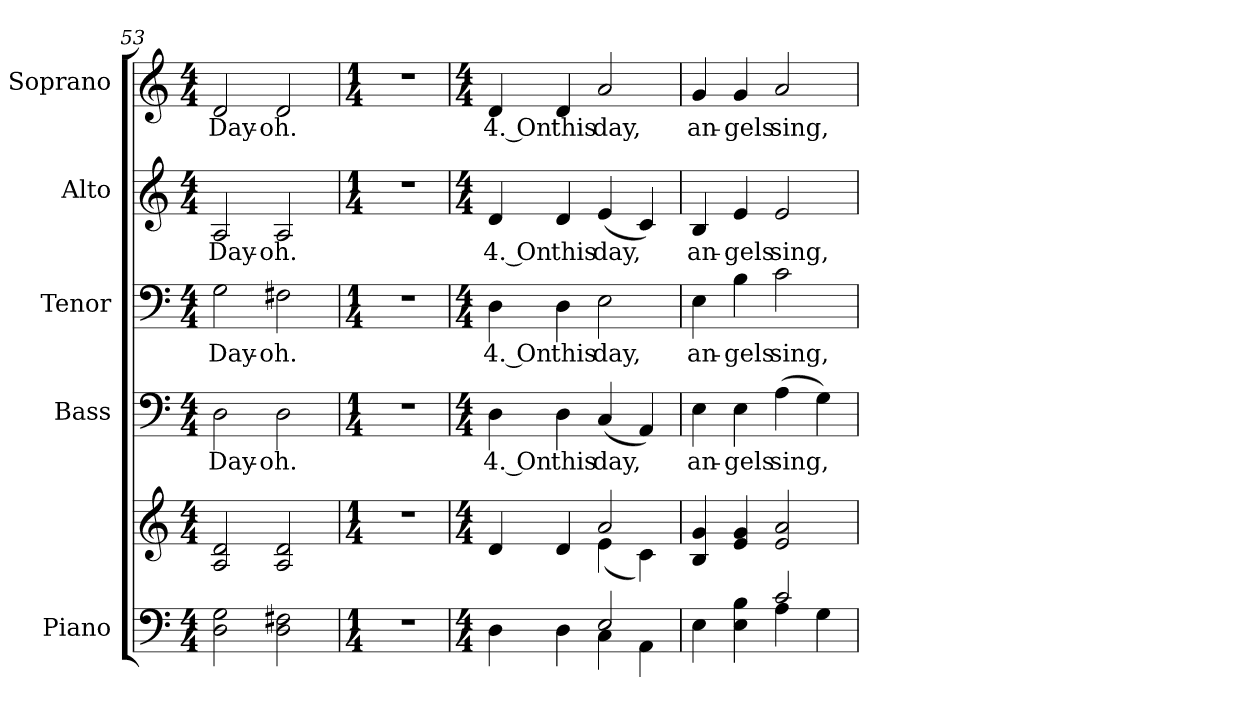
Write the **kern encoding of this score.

**kern	**kern	**kern	**text	**kern	**text	**kern	**text	**kern	**text
*part5	*part5	*part4	*part4	*part3	*part3	*part2	*part2	*part1	*part1
*staff6	*staff5	*staff4	*staff4	*staff3	*staff3	*staff2	*staff2	*staff1	*staff1
*I"Piano	*	*I"Bass	*	*I"Tenor	*	*I"Alto	*	*I"Soprano	*
*I'Pno.	*	*I'B.	*	*I'T.	*	*I'A.	*	*I'S.	*
!!LO:PB:g=z
*clefF4	*clefG2	*clefF4	*	*clefF4	*	*clefG2	*	*clefG2	*
*k[]	*k[]	*k[]	*	*k[]	*	*k[]	*	*k[]	*
*C:	*C:	*C:	*	*C:	*	*C:	*	*C:	*
*M4/4	*M4/4	*M4/4	*	*M4/4	*	*M4/4	*	*M4/4	*
=53	=53	=53	=53	=53	=53	=53	=53	=53	=53
!	!	!	!LO:LY:b:color=#000000	!	!	!	!	!	!
!	!	!	!	!	!LO:LY:b:color=#000000	!	!	!	!
!	!	!	!	!	!	!	!LO:LY:b:color=#000000	!	!
!	!	!	!	!	!	!	!	!	!LO:LY:b:color=#000000
2Di\ 2Gi	2Ai/ 2di	2Di\	Day-	2Gi\	Day-	2Ai/	Day-	2di/	Day-
!	!	!	!LO:LY:b:color=#000000	!	!	!	!	!	!
!	!	!	!	!	!LO:LY:b:color=#000000	!	!	!	!
!	!	!	!	!	!	!	!LO:LY:b:color=#000000	!	!
!	!	!	!	!	!	!	!	!	!LO:LY:b:color=#000000
2Di\ 2F#Xi	2Ai/ 2di	2Di\	-oh.	2F#Xi\	-oh.	2Ai/	-oh.	2di/	-oh.
=54	=54	=54	=54	=54	=54	=54	=54	=54	=54
*M1/4	*M1/4	*M1/4	*	*M1/4	*	*M1/4	*	*M1/4	*
!LO:N:vis=1	!LO:N:vis=1	!LO:N:vis=1	!	!LO:N:vis=1	!	!LO:N:vis=1	!	!LO:N:vis=1	!
4r	4r	4r	.	4r	.	4r	.	4r	.
!!LO:PB:g=z
=55	=55	=55	=55	=55	=55	=55	=55	=55	=55
*M4/4	*M4/4	*M4/4	*	*M4/4	*	*M4/4	*	*M4/4	*
*^	*^	*	*	*	*	*	*	*	*
!	!	!	!	!	!LO:LY:b:color=#000000	!	!	!	!	!	!
!	!	!	!	!	!	!	!LO:LY:b:color=#000000	!	!	!	!
!	!	!	!	!	!	!	!	!	!LO:LY:b:color=#000000	!	!
!	!	!	!	!	!	!	!	!	!	!	!LO:LY:b:color=#000000
4Di\	2ryy	4di/	2ryy	4Di\	4. On	4Di\	4. On	4di/	4. On	4di/	4. On
!	!	!	!	!	!LO:LY:b:color=#000000	!	!	!	!	!	!
!	!	!	!	!	!	!	!LO:LY:b:color=#000000	!	!	!	!
!	!	!	!	!	!	!	!	!	!LO:LY:b:color=#000000	!	!
!	!	!	!	!	!	!	!	!	!	!	!LO:LY:b:color=#000000
4Di\	.	4di/	.	4Di\	this	4Di\	this	4di/	this	4di/	this
!	!	!	!	!	!LO:LY:b:color=#000000	!	!	!	!	!	!
!	!	!	!	!	!	!	!LO:LY:b:color=#000000	!	!	!	!
!	!	!	!	!	!	!	!	!	!LO:LY:b:color=#000000	!	!
!	!	!	!	!	!	!	!	!	!	!	!LO:LY:b:color=#000000
2Ei/	4Ci\	2ai/	(4ei\	(4Ci/	day,	2Ei\	day,	(4ei/	day,	2ai/	day,
.	4AAi\	.	4ci\)	4AAi/)	.	.	.	4ci/)	.	.	.
*	*	*v	*v	*	*	*	*	*	*	*	*
=56	=56	=56	=56	=56	=56	=56	=56	=56	=56	=56
*	*	*^	*	*	*	*	*	*	*	*
!	!	!	!	!	!LO:LY:b:color=#000000	!	!	!	!	!	!
*	*	*v	*v	*	*	*	*	*	*	*	*
*	*	*^	*	*	*	*	*	*	*	*
!	!	!	!	!	!	!	!LO:LY:b:color=#000000	!	!	!	!
*	*	*v	*v	*	*	*	*	*	*	*	*
*	*	*^	*	*	*	*	*	*	*	*
!	!	!	!	!	!	!	!	!	!LO:LY:b:color=#000000	!	!
*	*	*v	*v	*	*	*	*	*	*	*	*
*	*	*^	*	*	*	*	*	*	*	*
!	!	!	!	!	!	!	!	!	!	!	!LO:LY:b:color=#000000
*	*	*v	*v	*	*	*	*	*	*	*	*
4Ei\	2ryy	4Bi/ 4gi	4Ei\	an-	4Ei\	an-	4Bi/	an-	4gi/	an-
!	!	!	!	!LO:LY:b:color=#000000	!	!	!	!	!	!
!	!	!	!	!	!	!LO:LY:b:color=#000000	!	!	!	!
!	!	!	!	!	!	!	!	!LO:LY:b:color=#000000	!	!
!	!	!	!	!	!	!	!	!	!	!LO:LY:b:color=#000000
4Ei\ 4Bi	.	4ei/ 4gi	4Ei\	-gels	4Bi\	-gels	4ei/	-gels	4gi/	-gels
!	!	!	!	!LO:LY:b:color=#000000	!	!	!	!	!	!
!	!	!	!	!	!	!LO:LY:b:color=#000000	!	!	!	!
!	!	!	!	!	!	!	!	!LO:LY:b:color=#000000	!	!
!	!	!	!	!	!	!	!	!	!	!LO:LY:b:color=#000000
2ci/	4Ai\	2ei/ 2ai	(4Ai\	sing,	2ci\	sing,	2ei/	sing,	2ai/	sing,
.	4Gi\	.	4Gi\)	.	.	.	.	.	.	.
*v	*v	*	*	*	*	*	*	*	*	*
=	=	=	=	=	=	=	=	=	=
*-	*-	*-	*-	*-	*-	*-	*-	*-	*-
